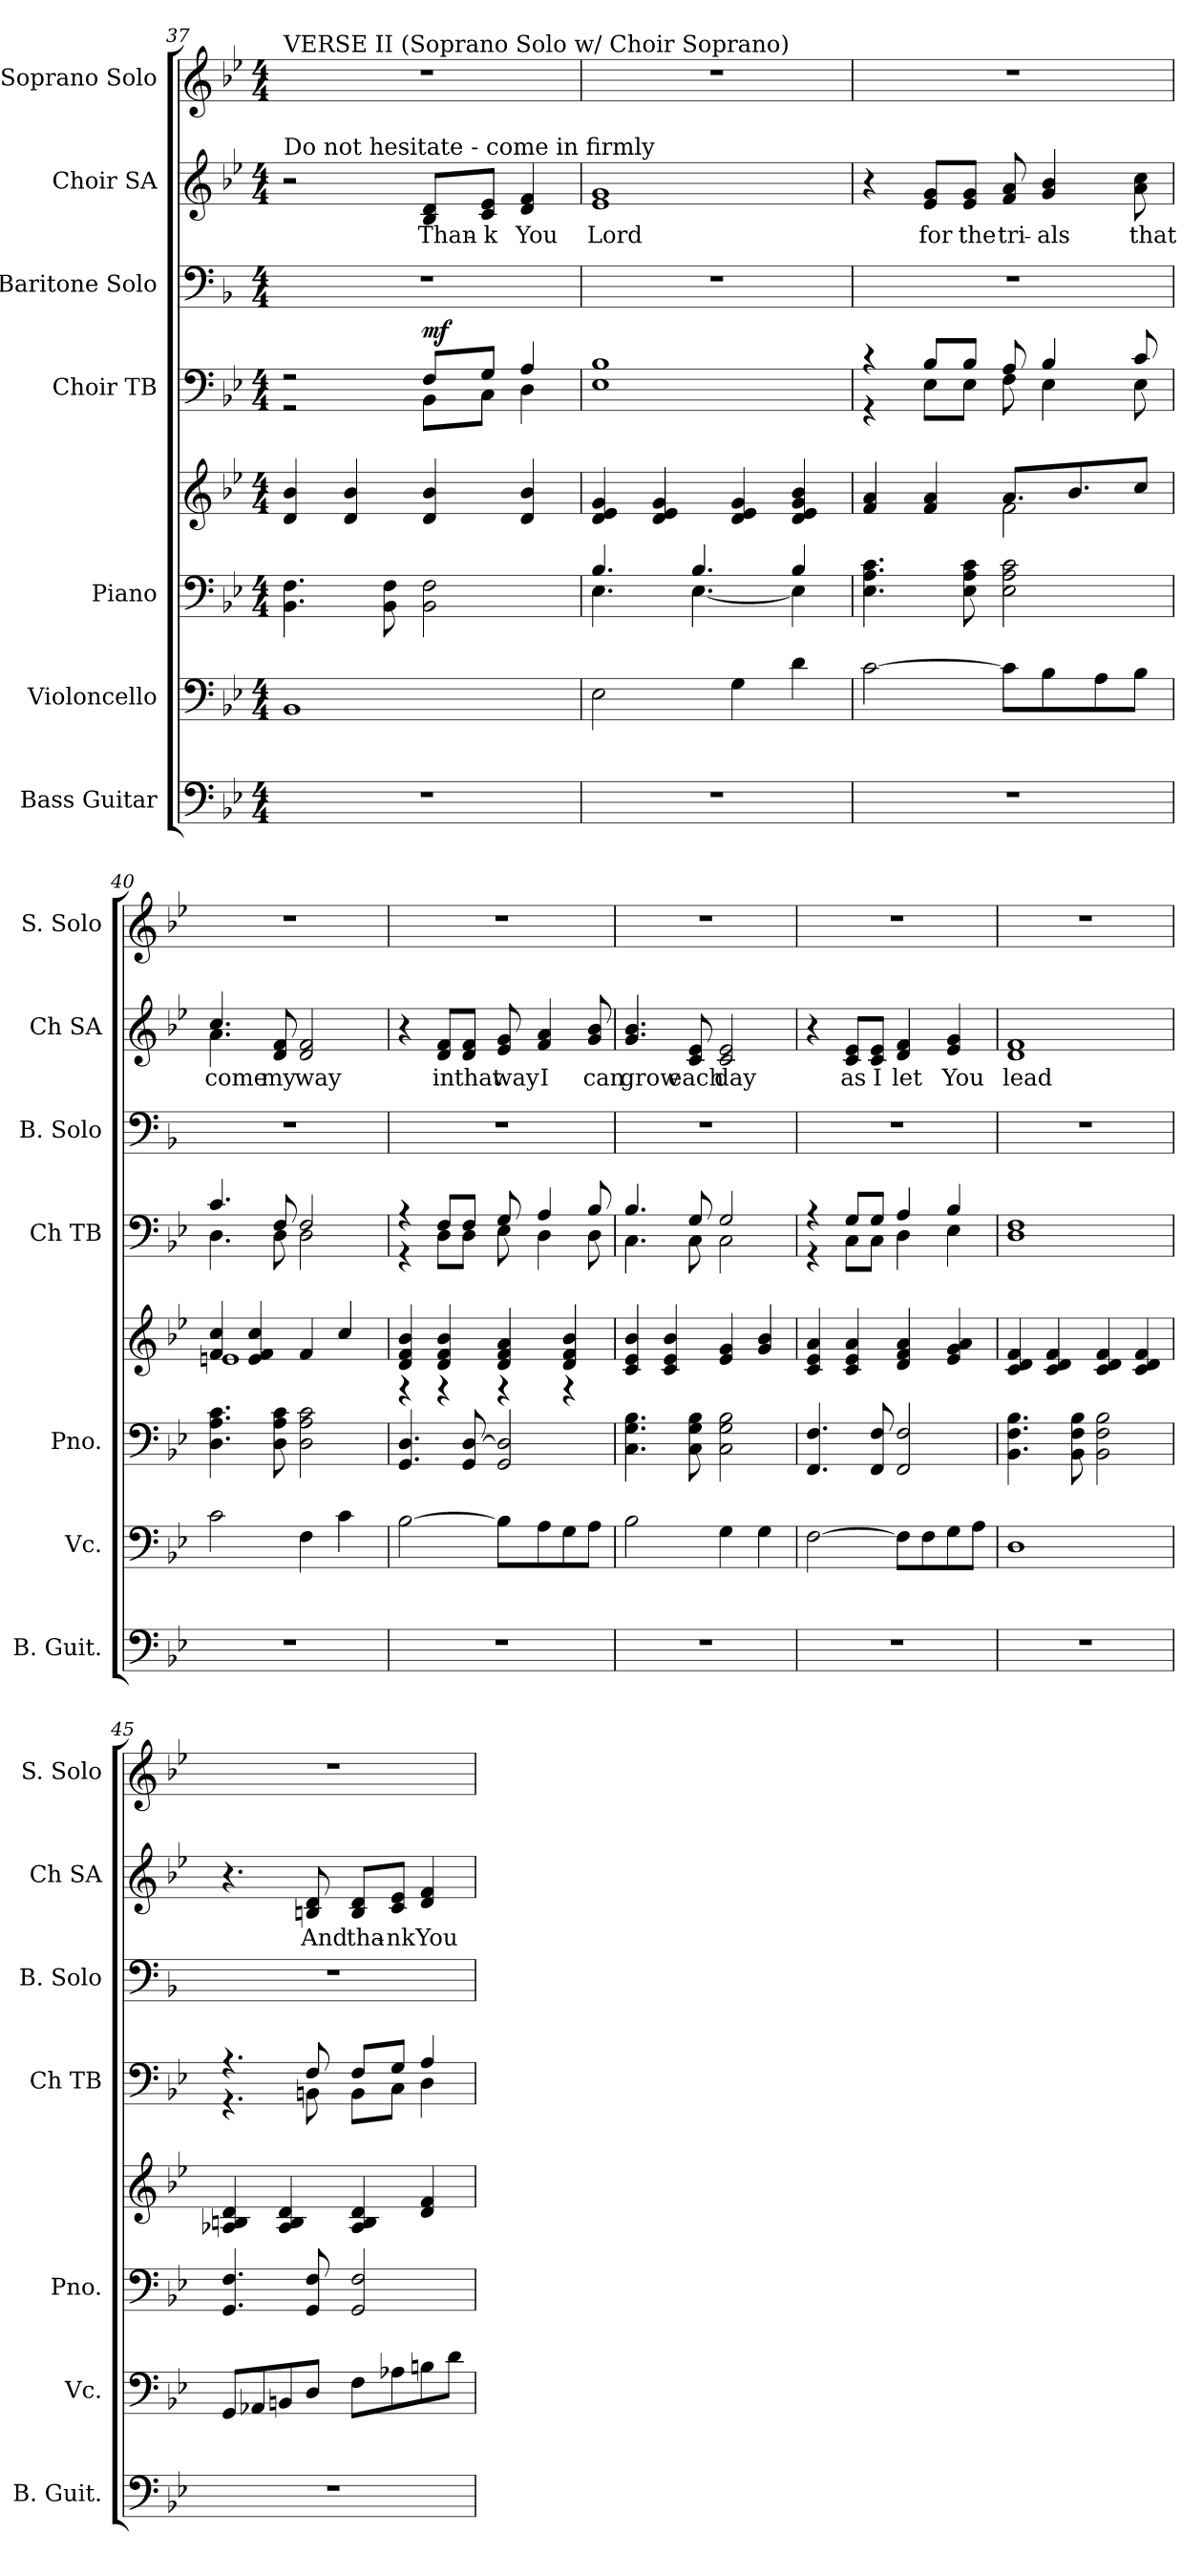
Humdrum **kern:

**kern	**kern	**kern	**kern	**kern	**dynam	**kern	**kern	**text	**kern
*part7	*part6	*part5	*part5	*part4	*part4	*part3	*part2	*part2	*part1
*staff8	*staff7	*staff6	*staff5	*staff4	*staff4	*staff3	*staff2	*staff2	*staff1
*I"Bass Guitar	*I"Violoncello	*I"Piano	*	*I"Choir TB	*	*I"Baritone Solo	*I"Choir SA	*	*I"Soprano Solo
*I'B. Guit.	*I'Vc.	*I'Pno.	*	*I'Ch TB	*	*I'B. Solo	*I'Ch SA	*	*I'S. Solo
!!LO:LB:g=z
*clefF4	*clefF4	*clefF4	*clefG2	*clefF4	*	*clefF4	*clefG2	*	*clefG2
*ITrd7c12	*	*	*	*	*	*ITrd4c7	*	*	*
*k[b-e-]	*k[b-e-]	*k[b-e-]	*k[b-e-]	*k[b-e-]	*	*k[b-e-]	*k[b-e-]	*	*k[b-e-]
*M4/4	*M4/4	*M4/4	*M4/4	*M4/4	*	*M4/4	*M4/4	*	*M4/4
=37	=37	=37	=37	=37	=37	=37	=37	=37	=37
*	*	*	*	*^	*	*	*	*	*
!	!	!	!	!	!	!	!	!	!	!LO:TX:a:t=VERSE II (Soprano Solo w/ Choir Soprano)
!	!	!	!	!	!	!	!	!LO:TX:a:t=Do not hesitate - come in firmly	!	!
1r	1BB-	4.BB-\ 4.F\	4d/ 4b-/	2r	2r	.	1r	2r	.	1r
.	.	.	4d/ 4b-/	.	.	.	.	.	.	.
.	.	8BB-\ 8F\	.	.	.	.	.	.	.	.
!	!	!	!	!	!	!LO:DY:a	!	!	!LO:LY:b	!
.	.	2BB-\ 2F\	4d/ 4b-/	8F/L	8BB-\L	mf	.	8B-/ 8d/L	Than-	.
!	!	!	!	!	!	!	!	!	!LO:LY:b	!
.	.	.	.	8G/J	8C\J	.	.	8c/ 8e-/J	-k	.
!	!	!	!	!	!	!	!	!	!LO:LY:b	!
.	.	.	4d/ 4b-/	4A/	4D\	.	.	4d/ 4f/	You	.
=38	=38	=38	=38	=38	=38	=38	=38	=38	=38	=38
*	*	*^	*	*	*	*	*	*	*	*
!	!	!	!	!	!	!	!	!	!	!LO:LY:b	!
1r	2E-\	4.B-/	4.E-\	4d/ 4e-/ 4g/	1B-	1E-	.	1r	1e- 1g	Lord	1r
.	.	.	.	4d/ 4e-/ 4g/	.	.	.	.	.	.	.
.	.	4.B-/	[4.E-\	.	.	.	.	.	.	.	.
.	4G\	.	.	4d/ 4e-/ 4g/	.	.	.	.	.	.	.
.	4d\	4B-/	4E-\]	4d/ 4e-/ 4g/ 4b-/	.	.	.	.	.	.	.
*	*	*v	*v	*	*	*	*	*	*	*	*
=39	=39	=39	=39	=39	=39	=39	=39	=39	=39	=39
*	*	*	*^	*	*	*	*	*	*	*
1r	[2c\	4.E-\ 4.A\ 4.c\	4f/ 4a/	2ryy	4r	4r	.	1r	4r	.	1r
!	!	!	!	!	!	!	!	!	!	!LO:LY:b	!
.	.	.	4f/ 4a/	.	8B-/L	8E-\L	.	.	8e-/ 8g/L	for	.
!	!	!	!	!	!	!	!	!	!	!LO:LY:b	!
.	.	8E-\ 8A\ 8c\	.	.	8B-/J	8E-\J	.	.	8e-/ 8g/J	the	.
!	!	!	!	!	!	!	!	!	!	!LO:LY:b	!
.	8c\L]	2E-\ 2A\ 2c\	8.a/L	2f\	8A/	8F\	.	.	8f/ 8a/	tri-	.
!	!	!	!	!	!	!	!	!	!	!LO:LY:b	!
.	8B-\	.	.	.	4B-/	4E-\	.	.	4g/ 4b-/	-als	.
.	.	.	8.b-/	.	.	.	.	.	.	.	.
.	8A\	.	.	.	.	.	.	.	.	.	.
!	!	!	!	!	!	!	!	!	!	!LO:LY:b	!
.	8B-\J	.	8cc/J	.	8c/	8E-\	.	.	8a\ 8cc\	that	.
=40	=40	=40	=40	=40	=40	=40	=40	=40	=40	=40	=40
!	!	!	!	!	!	!	!	!	!	!LO:LY:b	!
*	*	*	*	*	*	*	*	*	*^	*	*
1r	2c\	4.D\ 4.A\ 4.c\	4f/ 4cc/	1en	4.c/	4.D\	.	1r	4.cc/	4.a\	come	1r
.	.	.	4e/ 4f/ 4cc/	.	.	.	.	.	.	.	.	.
!	!	!	!	!	!	!	!	!	!	!	!LO:LY:b	!
.	.	8D\ 8A\ 8c\	.	.	8F/	8D\	.	.	8d/ 8f/	2ryy	my	.
!	!	!	!	!	!	!	!	!	!	!	!LO:LY:b	!
.	4F\	2D\ 2A\ 2c\	4f/	.	2F/	2D\	.	.	2d/ 2f/	.	way	.
.	4c\	.	4cc/	.	.	.	.	.	.	.	.	.
.	.	.	.	.	.	.	.	.	.	8ryy	.	.
*	*	*	*	*	*	*	*	*	*v	*v	*	*
!!LO:PB:g=z
=41	=41	=41	=41	=41	=41	=41	=41	=41	=41	=41	=41
1r	[2B-\	4.GG/ 4.D/	4d/ 4f/ 4b-/	4r	4r	4r	.	1r	4r	.	1r
!	!	!	!	!	!	!	!	!	!	!LO:LY:b	!
.	.	.	4d/ 4f/ 4b-/	4r	8F/L	8D\L	.	.	8d/ 8f/L	in	.
!	!	!	!	!	!	!	!	!	!	!LO:LY:b	!
.	.	8GG/ [8D/	.	.	8F/J	8D\J	.	.	8d/ 8f/J	that	.
!	!	!	!	!	!	!	!	!	!	!LO:LY:b	!
.	8B-\L]	2GG/ 2D/]	4d/ 4f/ 4a/	4r	8G/	8E-\	.	.	8e-/ 8g/	way	.
!	!	!	!	!	!	!	!	!	!	!LO:LY:b	!
.	8A\	.	.	.	4A/	4D\	.	.	4f/ 4a/	I	.
.	8G\	.	4d/ 4f/ 4b-/	4r	.	.	.	.	.	.	.
!	!	!	!	!	!	!	!	!	!	!LO:LY:b	!
.	8A\J	.	.	.	8B-/	8D\	.	.	8g/ 8b-/	can	.
*	*	*	*v	*v	*	*	*	*	*	*	*
=42	=42	=42	=42	=42	=42	=42	=42	=42	=42	=42
!	!	!	!	!	!	!	!	!	!LO:LY:b	!
1r	2B-\	4.C\ 4.G\ 4.B-\	4c/ 4e-/ 4b-/	4.B-/	4.C\	.	1r	4.g/ 4.b-/	grow	1r
.	.	.	4c/ 4e-/ 4b-/	.	.	.	.	.	.	.
!	!	!	!	!	!	!	!	!	!LO:LY:b	!
.	.	8C\ 8G\ 8B-\	.	8G/	8C\	.	.	8c/ 8e-/	each	.
!	!	!	!	!	!	!	!	!	!LO:LY:b	!
.	4G\	2C\ 2G\ 2B-\	4e-/ 4g/	2G/	2C\	.	.	2c/ 2e-/	day	.
.	4G\	.	4g/ 4b-/	.	.	.	.	.	.	.
=43	=43	=43	=43	=43	=43	=43	=43	=43	=43	=43
1r	[2F\	4.FF/ 4.F/	4c/ 4e-/ 4a/	4r	4r	.	1r	4r	.	1r
!	!	!	!	!	!	!	!	!	!LO:LY:b	!
.	.	.	4c/ 4e-/ 4a/	8G/L	8C\L	.	.	8c/ 8e-/L	as	.
!	!	!	!	!	!	!	!	!	!LO:LY:b	!
.	.	8FF/ 8F/	.	8G/J	8C\J	.	.	8c/ 8e-/J	I	.
!	!	!	!	!	!	!	!	!	!LO:LY:b	!
.	8F\L]	2FF/ 2F/	4d/ 4f/ 4a/	4A/	4D\	.	.	4d/ 4f/	let	.
.	8F\	.	.	.	.	.	.	.	.	.
!	!	!	!	!	!	!	!	!	!LO:LY:b	!
.	8G\	.	4e-/ 4g/ 4a/	4B-/	4E-\	.	.	4e-/ 4g/	You	.
.	8A\J	.	.	.	.	.	.	.	.	.
=44	=44	=44	=44	=44	=44	=44	=44	=44	=44	=44
!	!	!	!	!	!	!	!	!	!LO:LY:b	!
1r	1D	4.BB-\ 4.F\ 4.B-\	4c/ 4d/ 4f/	1F	1D	.	1r	1d 1f	lead	1r
.	.	.	4c/ 4d/ 4f/	.	.	.	.	.	.	.
.	.	8BB-\ 8F\ 8B-\	.	.	.	.	.	.	.	.
.	.	2BB-\ 2F\ 2B-\	4c/ 4d/ 4f/	.	.	.	.	.	.	.
.	.	.	4c/ 4d/ 4f/	.	.	.	.	.	.	.
!!LO:LB:g=z
=45	=45	=45	=45	=45	=45	=45	=45	=45	=45	=45
1r	8GG/L	4.GG/ 4.F/	4A-X/ 4Bn/ 4d/	4.r	4.r	.	1r	4.r	.	1r
.	8AA-X/	.	.	.	.	.	.	.	.	.
.	8BBn/	.	4A-/ 4B/ 4d/	.	.	.	.	.	.	.
!	!	!	!	!	!	!	!	!	!LO:LY:b	!
.	8D/J	8GG/ 8F/	.	8F/	8BBn\	.	.	8Bn/ 8d/	And	.
!	!	!	!	!	!	!	!	!	!LO:LY:b	!
.	8F\L	2GG/ 2F/	4A-/ 4B/ 4d/	8F/L	8BB\L	.	.	8B/ 8d/L	tha-	.
!	!	!	!	!	!	!	!	!	!LO:LY:b	!
.	8A-X\	.	.	8G/J	8C\J	.	.	8c/ 8e-/J	-nk	.
!	!	!	!	!	!	!	!	!	!LO:LY:b	!
.	8Bn\	.	4d/ 4f/	4A/	4D\	.	.	4d/ 4f/	You	.
.	8d\J	.	.	.	.	.	.	.	.	.
*	*	*	*	*v	*v	*	*	*	*	*
=	=	=	=	=	=	=	=	=	=
*-	*-	*-	*-	*-	*-	*-	*-	*-	*-
